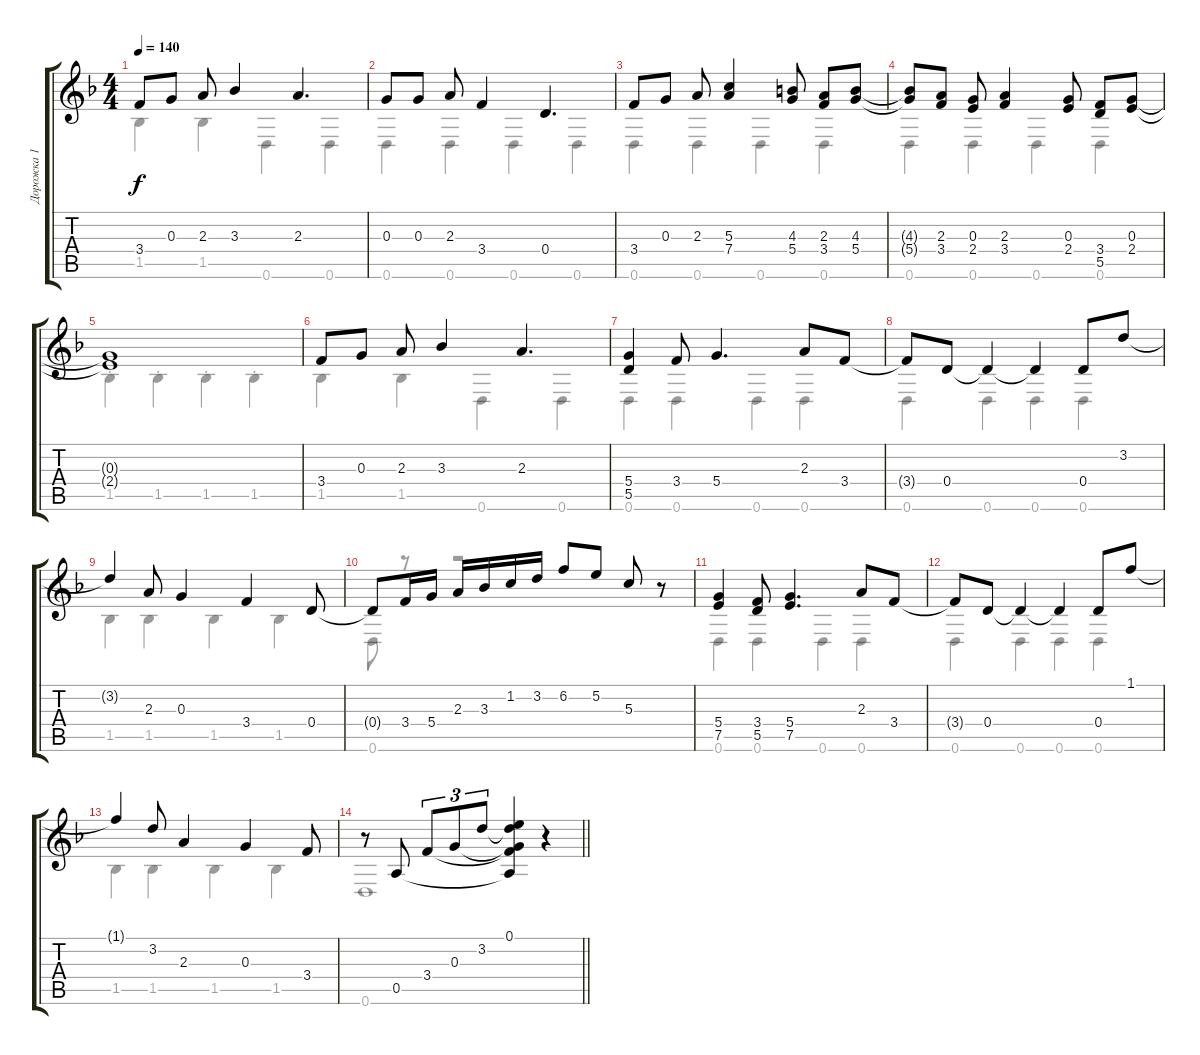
\track ("Дорожка 1" "Дорожка 1") {instrument acousticguitarnylon}
\staff {score tabs}
\tuning (E4 B3 G3 D3 A2 D2) {hide}
\voice
\ts (4 4)
\tempo 140
\clef g2
\ks f
3.4.8{dy f} 0.3.8 2.3.8 3.3.4 2.3.4{d} |
0.3.8 0.3.8 2.3.8 3.4.4 0.4.4{d} |
3.4.8 0.3.8 2.3.8 (5.3 7.4).4 (4.3 5.4).8 (2.3 3.4).8 (4.3 5.4).8 |
(4.3{t} 5.4{t}).8 (2.3 3.4).8 (0.3 2.4).8 (2.3 3.4).4 (0.3 2.4).8 (3.4 5.5).8 (0.3 2.4).8 |
(0.3{t} 2.4{t}).1 |
3.4.8 0.3.8 2.3.8 3.3.4 2.3.4{d} |
(5.4 5.5).4 3.4.8 5.4.4{d} 2.3.8 3.4.8 |
3.4{t}.8 0.4.8 0.4{t}.4 0.4{t}.4 0.4.8 3.2.8 |
3.2{t}.4 2.3.8 0.3.4 3.4.4 0.4.8 |
0.4{t}.8 3.4.16 5.4.16 2.3.16 3.3.16 1.2.16 3.2.16 6.2.8 5.2.8 5.3.8 r.8 |
(5.4 7.5).4 (3.4 5.5).8 (5.4 7.5).4{d} 2.3.8 3.4.8 |
3.4{t}.8 0.4.8 0.4{t}.4 0.4{t}.4 0.4.8 1.1.8 |
1.1{t}.4 3.2.8 2.3.4 0.3.4 3.4.8 |
\barLineRight lightlight
r.8 0.5.8 3.4.8{tu (3 2)} 0.3.8{tu (3 2)} 3.2.8{tu (3 2)} (0.1 3.2{t} 0.3{t} 3.4{t} 0.5{t}).4 r.4
\voice
\clef g2
\ottava regular
\simile none
\ks f
1.5.4{dy f} 1.5.4 0.6.4 0.6.4 |
0.6.4 0.6.4 0.6.4 0.6.4 |
0.6.4 0.6.4 0.6.4 0.6.4 |
0.6.4 0.6.4 0.6.4 0.6.4 |
1.5{st}.4 1.5{st}.4 1.5{st}.4 1.5{st}.4 |
1.5.4 1.5.4 0.6.4 0.6.4 |
0.6.4 0.6.4 0.6.4 0.6.4 |
0.6.4 0.6.4 0.6.4 0.6.4 |
1.5.4 1.5.4 1.5.4 1.5.4 |
0.6.8 r.8 r.2{d} |
0.6.4 0.6.4 0.6.4 0.6.4 |
0.6.4 0.6.4 0.6.4 0.6.4 |
1.5.4 1.5.4 1.5.4 1.5.4 |
\barLineRight lightlight
0.6.1
